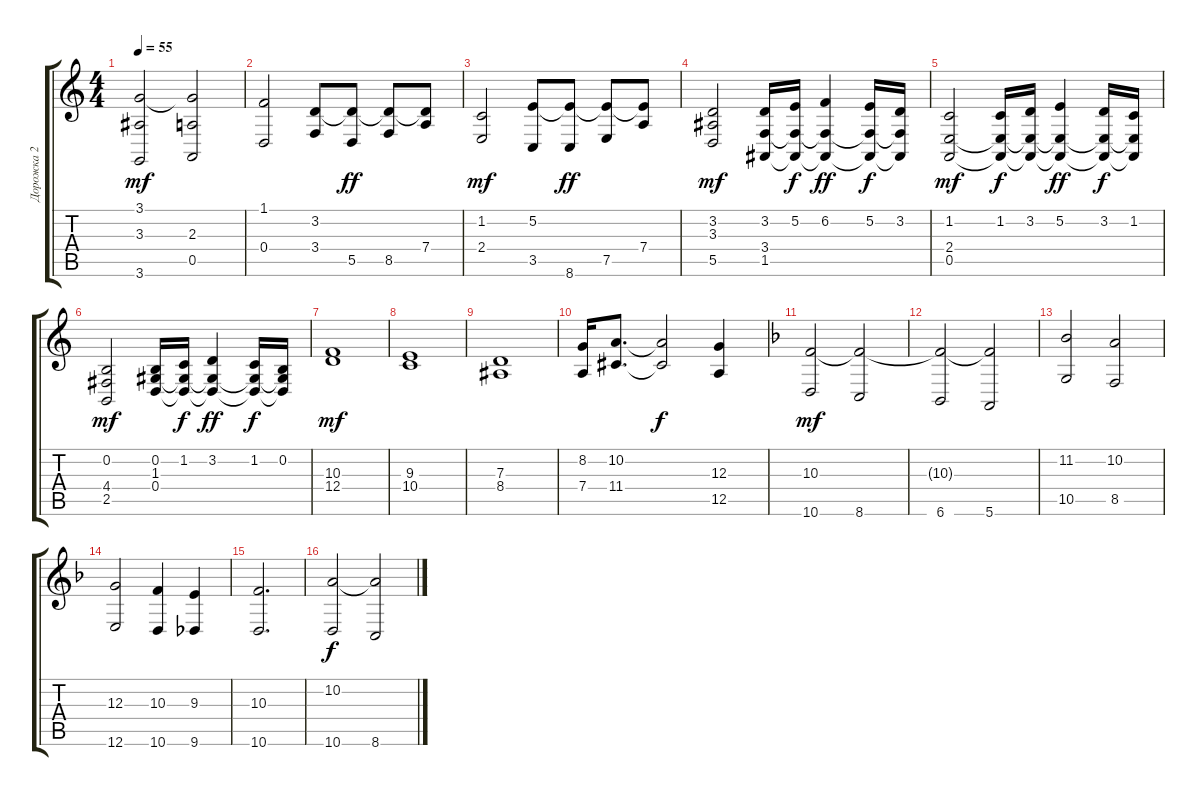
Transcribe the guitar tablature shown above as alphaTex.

\track ("Дорожка 2" "Дорожка 2") {instrument stringensemble2}
\staff {score tabs}
\tuning (E4 B3 G3 D3 A2 E2) {hide}
\ts (4 4)
\tempo 55
\clef g2
\ks aminor
(3.1 3.3 3.6).2{dy mf} (3.1{t} 2.3 0.5).2 |
(1.1 0.4).2 (3.2 3.4).8 (3.2{t} 5.5).8{dy ff} (3.2{t} 8.5).8 (3.2{t} 7.4).8 |
(1.2 2.4).2{dy mf} (5.2 3.5).8 (5.2{t} 8.6).8{dy ff} (5.2{t} 7.5).8 (5.2{t} 7.4).8 |
(3.2 3.3 5.5).2{dy mf} (3.2 3.4 1.5).16 (5.2 3.4{t} 1.5{t}).16{dy f} (6.2 3.4{t} 1.5{t}).4{dy ff} (5.2 3.4{t} 1.5{t}).16{dy f} (3.2 3.4{t} 1.5{t}).16 |
(1.2 2.4 0.5).2{dy mf} (1.2 2.4{t} 0.5{t}).16{dy f} (3.2 2.4{t} 0.5{t}).16 (5.2 2.4{t} 0.5{t}).4{dy ff} (3.2 2.4{t} 0.5{t}).16{dy f} (1.2 2.4{t} 0.5{t}).16 |
(0.2 4.4 2.5).2{dy mf} (0.2 1.3 0.4).16 (1.2 1.3{t} 0.4{t}).16{dy f} (3.2 1.3{t} 0.4{t}).4{dy ff} (1.2 1.3{t} 0.4{t}).16{dy f} (0.2 1.3{t} 0.4{t}).16 |
(10.3 12.4).1{dy mf} |
(9.3 10.4).1 |
(7.3 8.4).1 |
(8.2 7.4).16 (10.2 11.4).8{d} (10.2{t} 11.4{t}).2{dy f} (12.3 12.5).4 |
\ks dminor
(10.3 10.6).2{dy mf} (10.3{t} 8.6).2 |
(10.3{t} 6.6).2 (10.3{t} 5.6).2 |
(11.2 10.5).2 (10.2 8.5).2 |
(12.3 12.6).2 (10.3 10.6).4 (9.3 9.6).4 |
(10.3 10.6).2{d} |
(10.2 10.6).2{dy f} (10.2{t} 8.6).2
